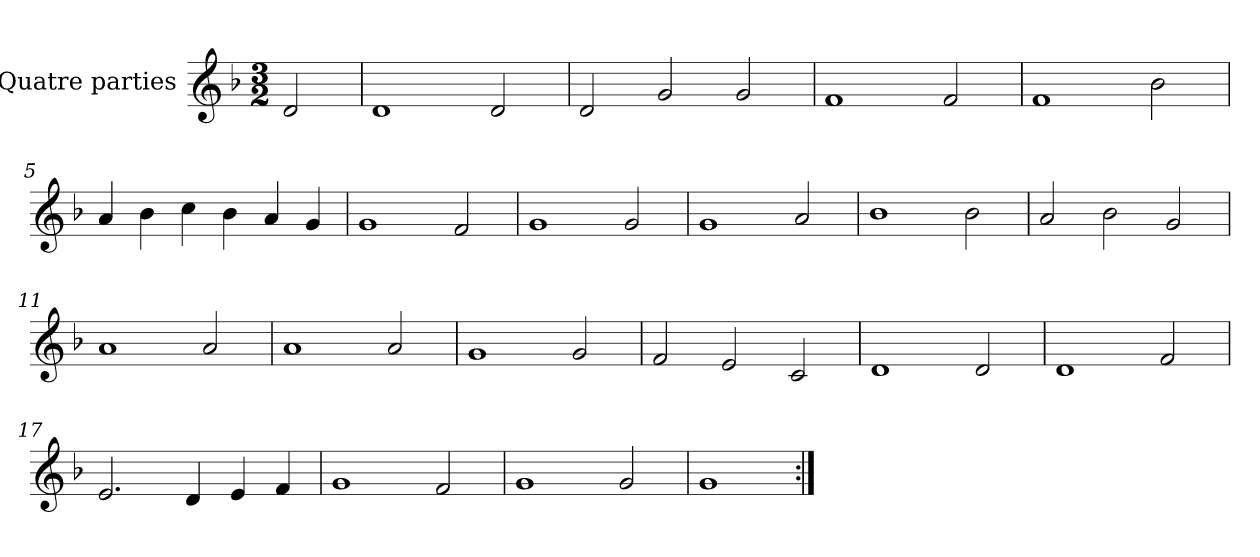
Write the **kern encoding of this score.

**kern
*part1
*staff1
*I"Quatre parties
*clefG2
*k[b-]
*M3/2
*MM180
=
2d/
=1
1d
2d/
=2
2d/
2g/
2g/
=3
1f
2f/
=4
1f
2b-\
=5
4a/
4b-\
4cc\
4b-\
4a/
4g/
=6
1g
2f/
=7
1g
2g/
=8
1g
2a/
=9
1b-
2b-\
=10
2a/
2b-\
2g/
=11
1a
2a/
=12
1a
2a/
=13
1g
2g/
=14
2f/
2e/
2c/
=15
1d
2d/
=16
1d
2f/
=17
2.e/
4d/
4e/
4f/
=18
1g
2f/
=19
1g
2g/
=20
1g
=:|!
*-
